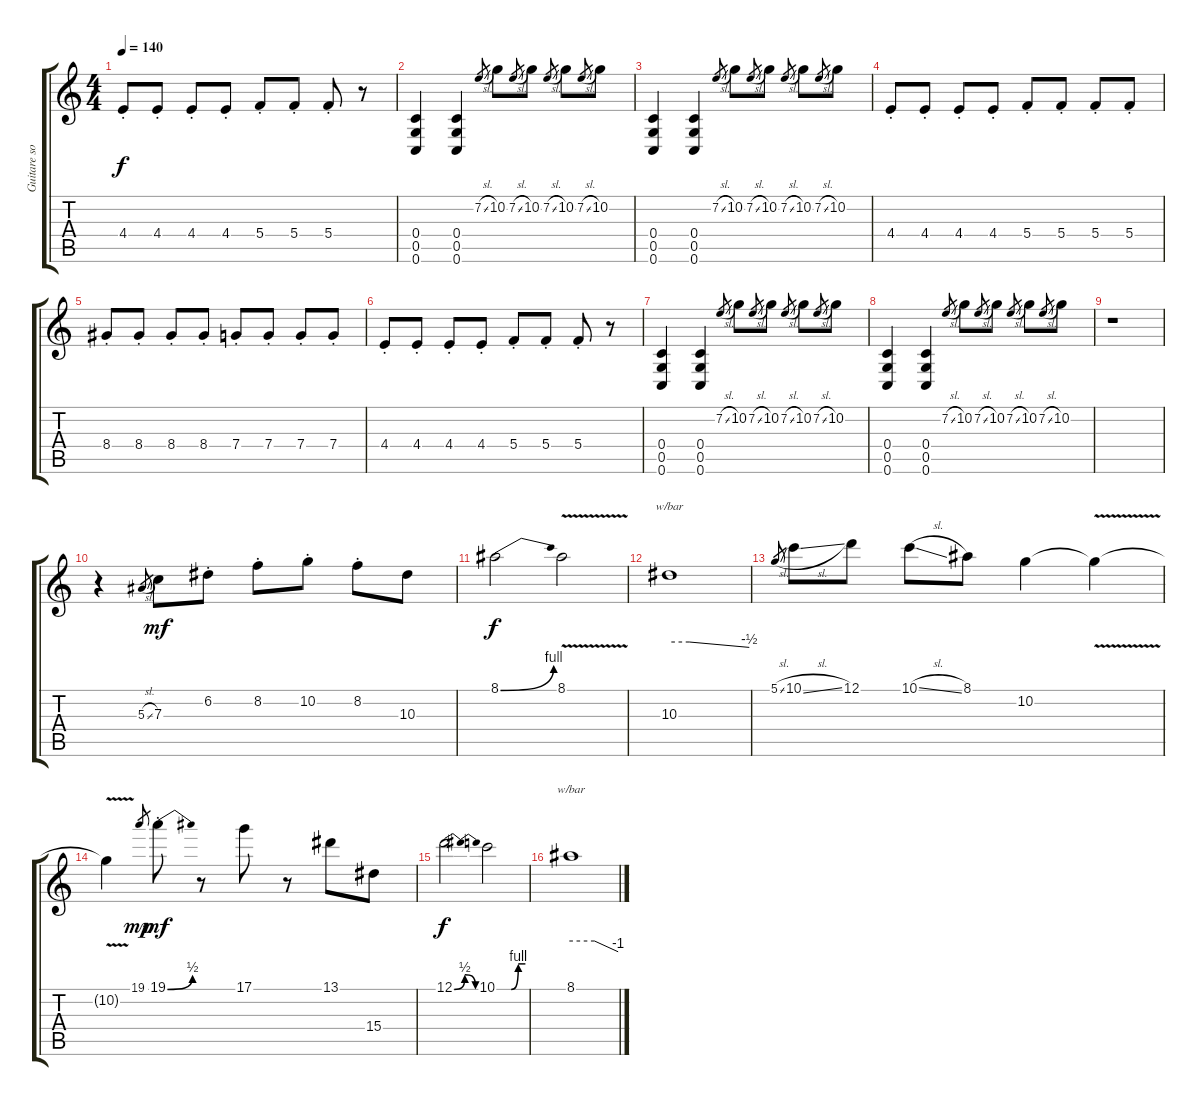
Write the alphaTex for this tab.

\track ("Guitare solo" "Guitare so") {instrument distortionguitar}
\staff {score tabs}
\tuning (D4 A3 F3 C3 G2 C2) {hide}
\ts (4 4)
\tempo 140
\clef g2
\ks c
4.4{st}.8{dy f} 4.4{st}.8 4.4{st}.8 4.4{st}.8 5.4{st}.8 5.4{st}.8 5.4{st}.8 r.8 |
(0.4 0.5 0.6).4 (0.4 0.5 0.6).4 7.2{sl}.8{gr} 10.2.8 7.2{sl}.8{gr} 10.2.8 7.2{sl}.8{gr} 10.2.8 7.2{sl}.8{gr} 10.2.8 |
(0.4 0.5 0.6).4 (0.4 0.5 0.6).4 7.2{sl}.8{gr} 10.2.8 7.2{sl}.8{gr} 10.2.8 7.2{sl}.8{gr} 10.2.8 7.2{sl}.8{gr} 10.2.8 |
4.4{st}.8 4.4{st}.8 4.4{st}.8 4.4{st}.8 5.4{st}.8 5.4{st}.8 5.4{st}.8 5.4{st}.8 |
8.4{st}.8 8.4{st}.8 8.4{st}.8 8.4{st}.8 7.4{st}.8 7.4{st}.8 7.4{st}.8 7.4{st}.8 |
4.4{st}.8 4.4{st}.8 4.4{st}.8 4.4{st}.8 5.4{st}.8 5.4{st}.8 5.4{st}.8 r.8 |
(0.4 0.5 0.6).4 (0.4 0.5 0.6).4 7.2{sl}.8{gr} 10.2.8 7.2{sl}.8{gr} 10.2.8 7.2{sl}.8{gr} 10.2.8 7.2{sl}.8{gr} 10.2.8 |
(0.4 0.5 0.6).4 (0.4 0.5 0.6).4 7.2{sl}.8{gr} 10.2.8 7.2{sl}.8{gr} 10.2.8 7.2{sl}.8{gr} 10.2.8 7.2{sl}.8{gr} 10.2.8 |
r.1{balance 8 instrument electricguitarclean} |
r.4 5.3{sl}.8{gr} 7.3.8{dy mf} 6.2{st}.8 8.2{st}.8 10.2{st}.8 8.2{st}.8 10.3.8 |
8.1{be (bend 0 0 60 4)}.2{dy f} 8.1{v}.2 |
10.3.1{tbe (custom default 0 0 15 0 60 -2)} |
5.1{sl}.8{gr} 10.1{sl}.8 12.1.8 10.1{sl}.8 8.1.8 10.2.4 10.2{v t}.4 |
10.2{t}.4 19.1.8{gr dy mp} 19.1{be (bend 0 0 60 2) st}.8{dy mf} r.8 17.1.8 r.8 13.1.8 15.4.8 |
12.1{be (bendrelease 0 0 5 2 46 2 60 0)}.2{dy f} 10.1{be (custom 0 0 30 0 45 4 60 4)}.2 |
8.1.1{tbe (custom default 0 0 30 0 60 -4)}
